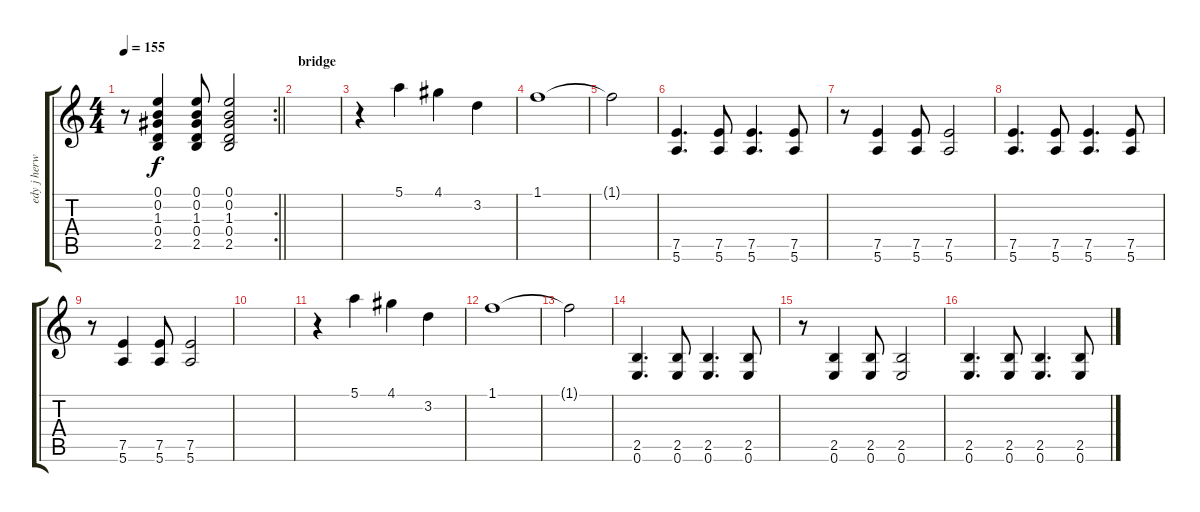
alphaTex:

\track ("edy j herwan" "edy j herw") {instrument distortionguitar}
\staff {score tabs}
\tuning (E4 B3 G3 D3 A2 E2) {hide}
\rc 2
\ts (4 4)
\tempo 155
\clef g2
\barLineRight lightlight
\ks c
r.8{dy f} (0.1 0.2 1.3 0.4 2.5).4 (0.1 0.2 1.3 0.4 2.5).8 (0.1 0.2 1.3 0.4 2.5).2 |
\section ("" "bridge")
|
r.4 5.1.4 4.1.4 3.2.4 |
1.1.1 |
1.1{t}.2 |
(7.5 5.6).4{d} (7.5 5.6).8 (7.5 5.6).4{d} (7.5 5.6).8 |
r.8 (7.5 5.6).4 (7.5 5.6).8 (7.5 5.6).2 |
(7.5 5.6).4{d} (7.5 5.6).8 (7.5 5.6).4{d} (7.5 5.6).8 |
r.8 (7.5 5.6).4 (7.5 5.6).8 (7.5 5.6).2 |
|
r.4 5.1.4 4.1.4 3.2.4 |
1.1.1 |
1.1{t}.2 |
(2.5 0.6).4{d} (2.5 0.6).8 (2.5 0.6).4{d} (2.5 0.6).8 |
r.8 (2.5 0.6).4 (2.5 0.6).8 (2.5 0.6).2 |
(2.5 0.6).4{d} (2.5 0.6).8 (2.5 0.6).4{d} (2.5 0.6).8
